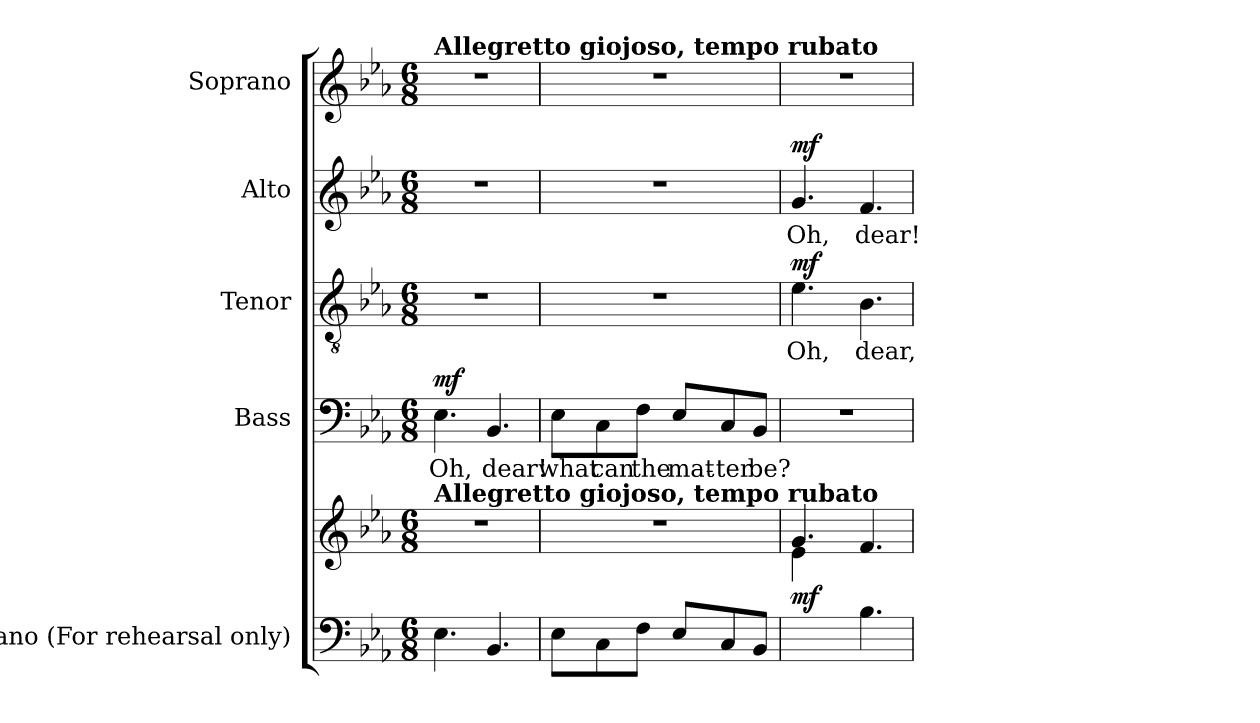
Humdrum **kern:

**kern	**kern	**dynam	**kern	**text	**dynam	**kern	**text	**dynam	**kern	**text	**dynam	**kern
*part5	*part5	*part5	*part4	*part4	*part4	*part3	*part3	*part3	*part2	*part2	*part2	*part1
*staff6	*staff5	*staff5/6	*staff4	*staff4	*staff4	*staff3	*staff3	*staff3	*staff2	*staff2	*staff2	*staff1
*I"Piano (For  rehearsal only)	*	*	*I"Bass	*	*	*I"Tenor	*	*	*I"Alto	*	*	*I"Soprano
*I'Pno.	*	*	*I'B.	*	*	*I'T.	*	*	*I'A.	*	*	*I'S.
!!LO:PB:g=z
*clefF4	*clefG2	*	*clefF4	*	*	*clefGv2	*	*	*clefG2	*	*	*clefG2
*	*	*	*	*	*	*ITrd7c12	*	*	*	*	*	*
*k[b-e-a-]	*k[b-e-a-]	*	*k[b-e-a-]	*	*	*k[b-e-a-]	*	*	*k[b-e-a-]	*	*	*k[b-e-a-]
*E-:	*E-:	*	*E-:	*	*	*E-:	*	*	*E-:	*	*	*E-:
*M6/8	*M6/8	*	*M6/8	*	*	*M6/8	*	*	*M6/8	*	*	*M6/8
*MM100	*MM100	*	*MM100	*	*	*MM100	*	*	*MM100	*	*	*MM100
=1	=1	=1	=1	=1	=1	=1	=1	=1	=1	=1	=1	=1
!	!LO:N:vis=1	!	!	!	!	!	!	!	!	!	!	!
!	!	!	!	!	!	!	!	!	!	!	!	!LO:TX:a:B:t=Allegretto giojoso, tempo rubato
!	!LO:TX:a:B:t=Allegretto giojoso, tempo rubato	!	!	!	!	!	!	!	!	!	!	!
!	!	!	!	!LO:LY:b:color=#000000	!	!LO:N:vis=1	!	!	!LO:N:vis=1	!	!	!LO:N:vis=1
4.E-i\	2.r	.	4.E-i\	Oh,	mf	2.r	.	.	2.r	.	.	2.r
!	!	!	!	!LO:LY:b:color=#000000	!	!	!	!	!	!	!	!
4.BB-i/	.	.	4.BB-i/	dear!	.	.	.	.	.	.	.	.
=2	=2	=2	=2	=2	=2	=2	=2	=2	=2	=2	=2	=2
!	!LO:N:vis=1	!	!	!	!	!	!	!	!	!	!	!
!	!	!	!	!LO:LY:b:color=#000000	!	!LO:N:vis=1	!	!	!LO:N:vis=1	!	!	!LO:N:vis=1
8E-i\L	2.r	.	8E-i\L	what	.	2.r	.	.	2.r	.	.	2.r
!	!	!	!	!LO:LY:b:color=#000000	!	!	!	!	!	!	!	!
8Ci\	.	.	8Ci\	can	.	.	.	.	.	.	.	.
!	!	!	!	!LO:LY:b:color=#000000	!	!	!	!	!	!	!	!
8Fi\J	.	.	8Fi\J	the	.	.	.	.	.	.	.	.
!	!	!	!	!LO:LY:b:color=#000000	!	!	!	!	!	!	!	!
8E-i/L	.	.	8E-i/L	mat-	.	.	.	.	.	.	.	.
!	!	!	!	!LO:LY:b:color=#000000	!	!	!	!	!	!	!	!
8Ci/	.	.	8Ci/	-ter	.	.	.	.	.	.	.	.
!	!	!	!	!LO:LY:b:color=#000000	!	!	!	!	!	!	!	!
8BB-i/J	.	.	8BB-i/J	be?	.	.	.	.	.	.	.	.
=3	=3	=3	=3	=3	=3	=3	=3	=3	=3	=3	=3	=3
*	*^	*	*	*	*	*	*	*	*	*	*	*
!	!	!	!	!LO:N:vis=1	!	!	!	!	!	!	!	!	!
!	!	!	!	!	!	!	!	!LO:LY:b:color=#000000	!	!	!	!	!
!	!	!	!	!	!	!	!	!	!	!	!LO:LY:b:color=#000000	!	!LO:N:vis=1
4.ryy	4.gi/	4e-i\	mf	2.r	.	.	4.E-i\	Oh,	mf	4.gi/	Oh,	mf	2.r
.	.	2ryy	.	.	.	.	.	.	.	.	.	.	.
!	!	!	!	!	!	!	!	!LO:LY:b:color=#000000	!	!	!	!	!
!	!	!	!	!	!	!	!	!	!	!	!LO:LY:b:color=#000000	!	!
4.B-i\	4.fi/	.	.	.	.	.	4.BB-i\	dear,	.	4.fi/	dear!	.	.
*	*v	*v	*	*	*	*	*	*	*	*	*	*	*
=	=	=	=	=	=	=	=	=	=	=	=	=
*-	*-	*-	*-	*-	*-	*-	*-	*-	*-	*-	*-	*-
